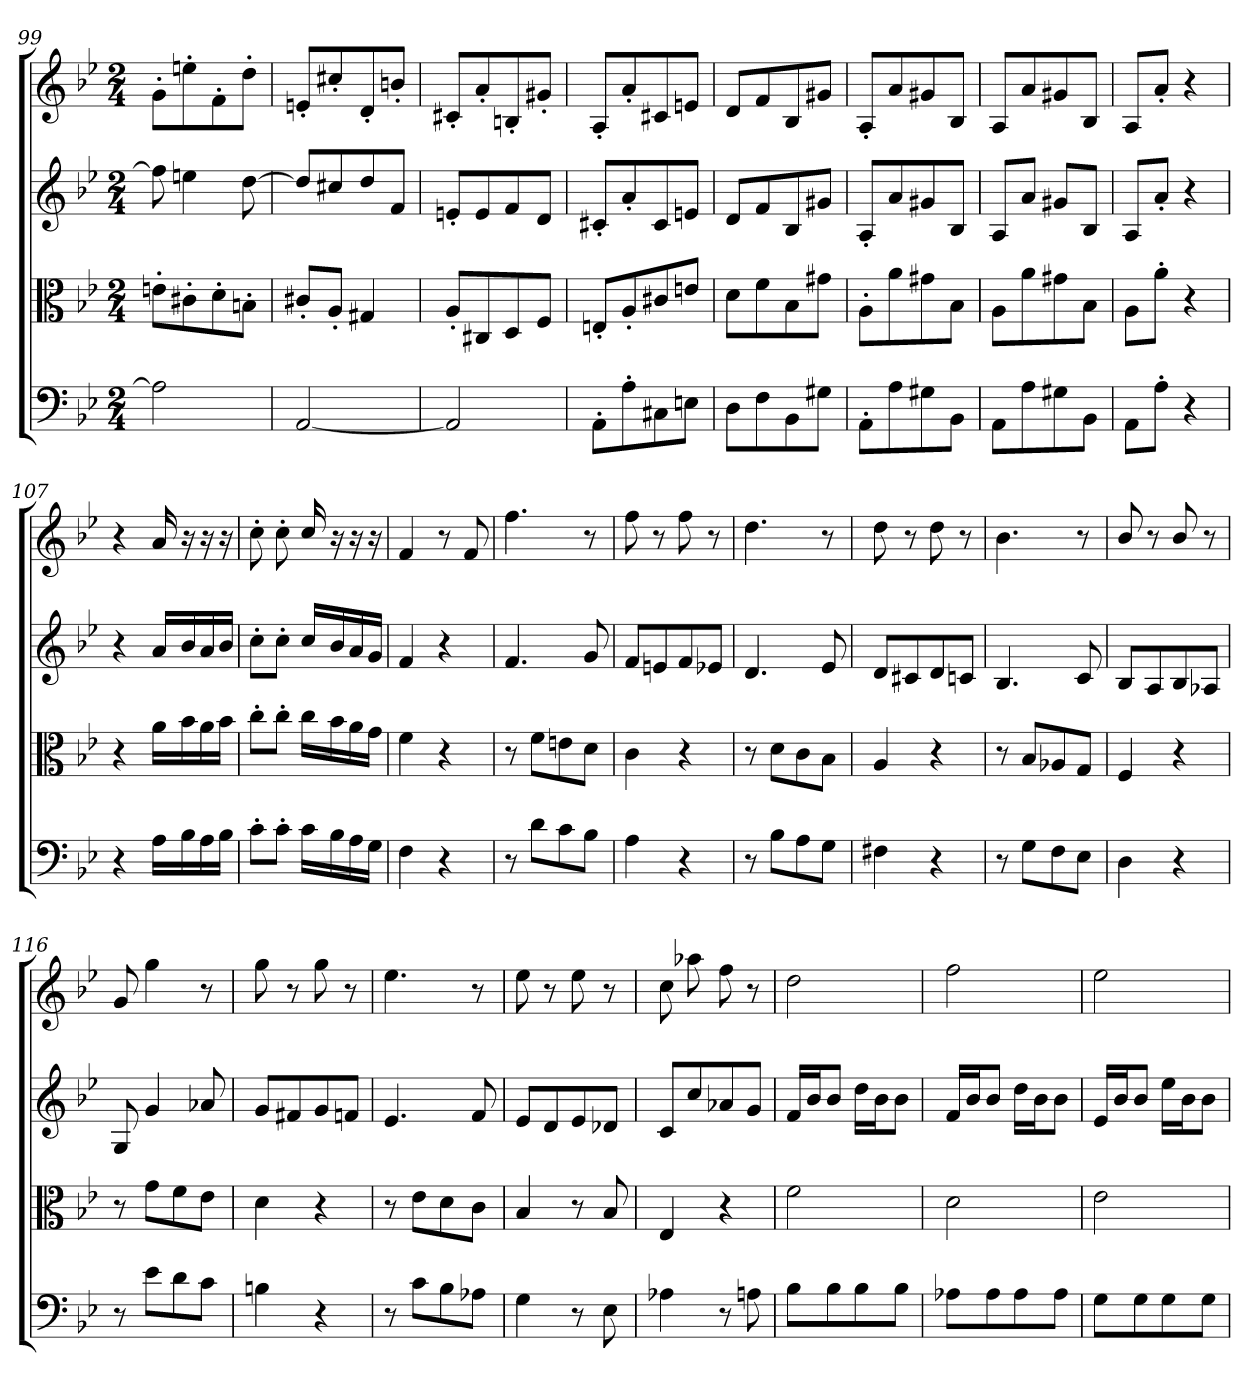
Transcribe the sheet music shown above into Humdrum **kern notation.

**kern	**kern	**kern	**kern
*part4	*part3	*part2	*part1
*staff4	*staff3	*staff2	*staff1
*clefF4	*clefC3	*clefG2	*clefG2
*k[b-e-]	*k[b-e-]	*k[b-e-]	*k[b-e-]
*g:	*g:	*g:	*g:
*M2/4	*M2/4	*M2/4	*M2/4
=99	=99	=99	=99
2A\]	8en'\L	8ff\]	8g'\L
.	8c#X'\	4een\	8een'\
.	8d'\	.	8f'\
.	8Bn'\J	[8dd\	8dd'\J
=100	=100	=100	=100
[2AA/	8c#X'/L	8dd/L]	8en'/L
.	8A'/J	8cc#X/	8cc#X'/
.	4G#X/	8dd/	8d'/
.	.	8f/J	8bn'/J
=101	=101	=101	=101
2AA/]	8A'/L	8en'/L	8c#X'/L
.	8C#X/	8e/	8a'/
.	8D/	8f/	8Bn'/
.	8F/J	8d/J	8g#X'/J
=102	=102	=102	=102
8AA'\L	8En'/L	8c#X'/L	8A'/L
8A'\	8A'/	8a'/	8a'/
8C#X\	8c#X/	8c#/	8c#X/
8En\J	8en/J	8en/J	8en/J
=103	=103	=103	=103
8D\L	8d\L	8d/L	8d/L
8F\	8f\	8f/	8f/
8BB-\	8B-\	8B-/	8B-/
8G#X\J	8g#X\J	8g#X/J	8g#X/J
=104	=104	=104	=104
8AA'\L	8A'\L	8A'/L	8A'/L
8A\	8a\	8a/	8a/
8G#X\	8g#X\	8g#X/	8g#X/
8BB-\J	8B-\J	8B-/J	8B-/J
=105	=105	=105	=105
8AA\L	8A\L	8A/L	8A/L
8A\	8a\	8a/J	8a/
8G#X\	8g#X\	8g#X/L	8g#X/
8BB-\J	8B-\J	8B-/J	8B-/J
=106	=106	=106	=106
8AA\L	8A\L	8A/L	8A/L
8A'\J	8a'\J	8a'/J	8a'/J
4r	4r	4r	4r
=107	=107	=107	=107
4r	4r	4r	4r
16A\LL	16a\LL	16a/LL	16a/
16B-\	16b-\	16b-/	16r
16A\	16a\	16a/	16r
16B-\JJ	16b-\JJ	16b-/JJ	16r
=108	=108	=108	=108
8c'\L	8cc'\L	8cc'\L	8cc'\
8c'\J	8cc'\J	8cc'\J	8cc'\
16c\LL	16cc\LL	16cc/LL	16cc/
16B-\	16b-\	16b-/	16r
16A\	16a\	16a/	16r
16G\JJ	16g\JJ	16g/JJ	16r
=109	=109	=109	=109
4F\	4f\	4f/	4f/
4r	4r	4r	8r
.	.	.	8f/
=110	=110	=110	=110
8r	8r	4.f/	4.ff\
8d\L	8f\L	.	.
8c\	8en\	.	.
8B-\J	8d\J	8g/	8r
=111	=111	=111	=111
4A\	4c\	8f/L	8ff\
.	.	8en/	8r
4r	4r	8f/	8ff\
.	.	8e-X/J	8r
=112	=112	=112	=112
8r	8r	4.d/	4.dd\
8B-\L	8d\L	.	.
8A\	8c\	.	.
8G\J	8B-\J	8e-/	8r
=113	=113	=113	=113
4F#X\	4A/	8d/L	8dd\
.	.	8c#X/	8r
4r	4r	8d/	8dd\
.	.	8cn/J	8r
=114	=114	=114	=114
8r	8r	4.B-/	4.b-\
8G\L	8B-/L	.	.
8F\	8A-X/	.	.
8E-\J	8G/J	8c/	8r
=115	=115	=115	=115
4D\	4F/	8B-/L	8b-/
.	.	8A/	8r
4r	4r	8B-/	8b-/
.	.	8A-X/J	8r
=116	=116	=116	=116
8r	8r	8G/	8g/
8e-\L	8g\L	4g/	4gg\
8d\	8f\	.	.
8c\J	8e-\J	8a-X/	8r
=117	=117	=117	=117
4Bn\	4d\	8g/L	8gg\
.	.	8f#X/	8r
4r	4r	8g/	8gg\
.	.	8fn/J	8r
=118	=118	=118	=118
8r	8r	4.e-/	4.ee-\
8c\L	8e-\L	.	.
8B-\	8d\	.	.
8A-X\J	8c\J	8f/	8r
=119	=119	=119	=119
4G\	4B-/	8e-/L	8ee-\
.	.	8d/	8r
8r	8r	8e-/	8ee-\
8E-\	8B-/	8d-X/J	8r
=120	=120	=120	=120
4A-X\	4E-/	8c/L	8cc\
.	.	8cc/	8aa-X\
8r	4r	8a-X/	8ff\
8An\	.	8g/J	8r
=121	=121	=121	=121
8B-\L	2f\	16f/LL	2dd\
.	.	16b-/J	.
8B-\	.	8b-/J	.
8B-\	.	16dd\LL	.
.	.	16b-\J	.
8B-\J	.	8b-\J	.
=122	=122	=122	=122
8A-X\L	2d\	16f/LL	2ff\
.	.	16b-/J	.
8A-\	.	8b-/J	.
8A-\	.	16dd\LL	.
.	.	16b-\J	.
8A-\J	.	8b-\J	.
=123	=123	=123	=123
8G\L	2e-\	16e-/LL	2ee-\
.	.	16b-/J	.
8G\	.	8b-/J	.
8G\	.	16ee-\LL	.
.	.	16b-\J	.
8G\J	.	8b-\J	.
=	=	=	=
*-	*-	*-	*-
